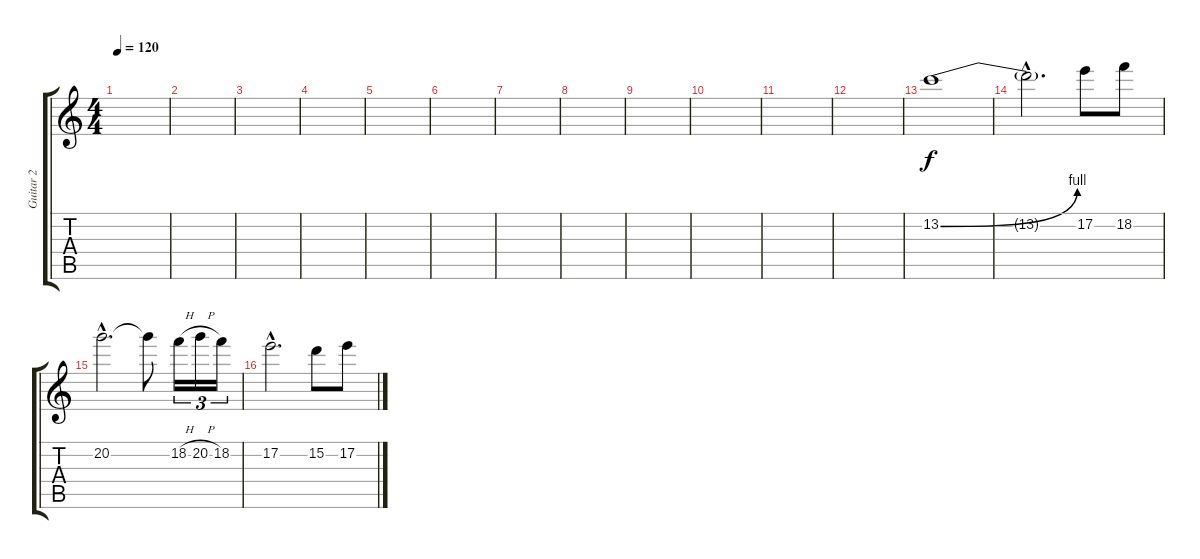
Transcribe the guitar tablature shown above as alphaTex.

\track ("Guitar 2" "Guitar 2") {instrument overdrivenguitar}
\staff {score tabs}
\tuning (E4 B3 G3 D3 A2 E2) {hide}
\ts (4 4)
\tempo 120
\clef g2
\ks c
|
|
|
|
|
|
|
|
|
|
|
|
\section ("" "")
13.2{be (bend 0 0 60 4)}.1 |
13.2{hac t}.2{d} 17.2.8 18.2.8 |
20.2{hac}.2{d} 20.2{t}.8 18.2{h}.16{tu (3 2)} 20.2{h}.16{tu (3 2)} 18.2.16{tu (3 2)} |
17.2{hac}.2{d} 15.2.8 17.2.8
